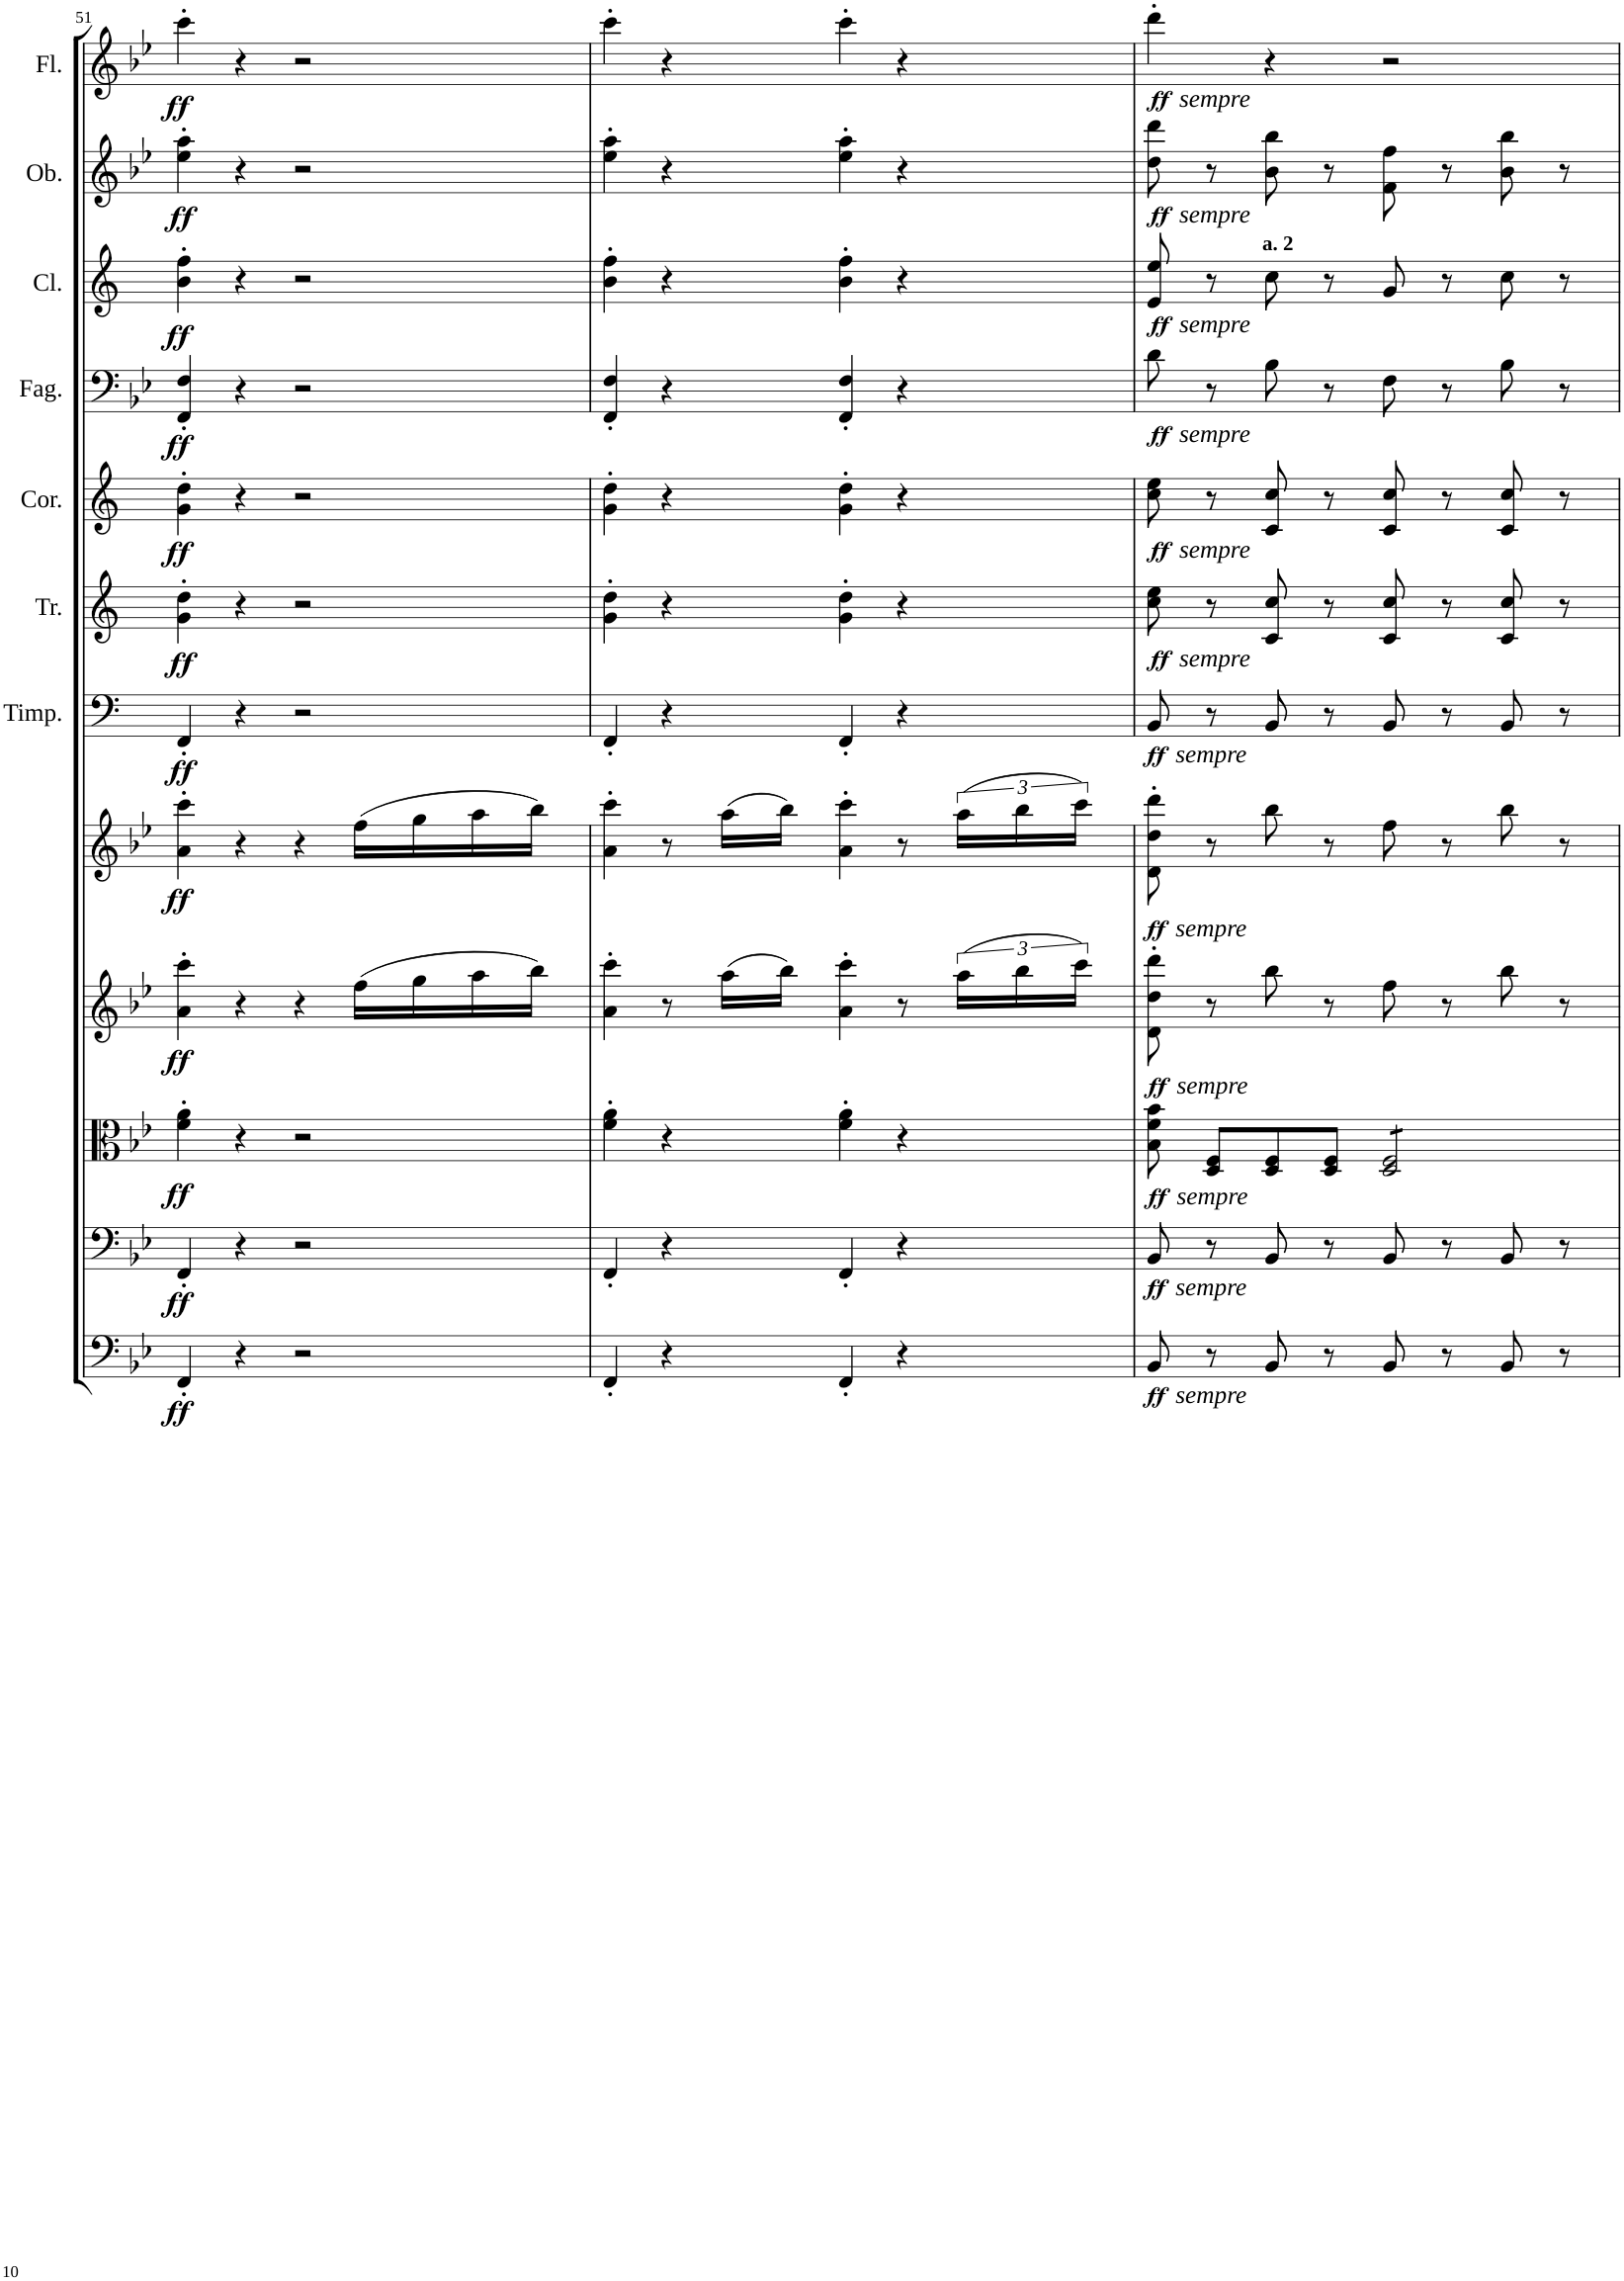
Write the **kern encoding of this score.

**kern	**dynam	**kern	**dynam	**kern	**dynam	**kern	**dynam	**kern	**dynam	**kern	**dynam	**kern	**dynam	**kern	**dynam	**kern	**dynam	**kern	**dynam	**kern	**dynam	**kern	**dynam
*part12	*part12	*part11	*part11	*part10	*part10	*part9	*part9	*part8	*part8	*part7	*part7	*part6	*part6	*part5	*part5	*part4	*part4	*part3	*part3	*part2	*part2	*part1	*part1
*staff12	*staff12	*staff11	*staff11	*staff10	*staff10	*staff9	*staff9	*staff8	*staff8	*staff7	*staff7	*staff6	*staff6	*staff5	*staff5	*staff4	*staff4	*staff3	*staff3	*staff2	*staff2	*staff1	*staff1
*I"Contrabasso	*	*I"Violoncello	*	*I"Viola	*	*I"Violino II	*	*I"Violino I	*	*I"Timpani in B-F	*	*I"Trombe in B	*	*I"Corni in B	*	*I"Fagotti	*	*I"Clarinetti in B	*	*I"Oboi	*	*I"Flauto	*
*	*	*	*	*	*	*	*	*	*	*I'Timp.	*	*I'Tr.	*	*I'Cor.	*	*I'Fag.	*	*I'Cl.	*	*I'Ob.	*	*I'Fl.	*
!!LO:PB:g=z
*clefF4	*	*clefF4	*	*clefC3	*	*clefG2	*	*clefG2	*	*clefF4	*	*clefG2	*	*clefG2	*	*clefF4	*	*clefG2	*	*clefG2	*	*clefG2	*
*Trd7c12	*	*	*	*	*	*	*	*	*	*	*	*Trd1c2	*	*Trd8c14	*	*	*	*Trd1c2	*	*	*	*	*
*k[b-e-]	*	*k[b-e-]	*	*k[b-e-]	*	*k[b-e-]	*	*k[b-e-]	*	*k[b-e-]	*	*k[]	*	*k[]	*	*k[b-e-]	*	*k[]	*	*k[b-e-]	*	*k[b-e-]	*
*M2/2	*	*M2/2	*	*M2/2	*	*M2/2	*	*M2/2	*	*M2/2	*	*M2/2	*	*M2/2	*	*M2/2	*	*M2/2	*	*M2/2	*	*M2/2	*
*met(c|)	*	*met(c|)	*	*met(c|)	*	*met(c|)	*	*met(c|)	*	*met(c|)	*	*met(c|)	*	*met(c|)	*	*met(c|)	*	*met(c|)	*	*met(c|)	*	*met(c|)	*
=51	=51	=51	=51	=51	=51	=51	=51	=51	=51	=51	=51	=51	=51	=51	=51	=51	=51	=51	=51	=51	=51	=51	=51
!	!LO:DY:b	!	!LO:DY:b	!	!LO:DY:b	!	!LO:DY:b	!	!LO:DY:b	!	!LO:DY:b	!	!LO:DY:b	!	!LO:DY:b	!	!LO:DY:b	!	!LO:DY:b	!	!LO:DY:b	!	!LO:DY:b
4FF'/	ff	4FF'/	ff	4f\' 4a\'	ff	4a\' 4ccc\'	ff	4a\' 4ccc\'	ff	4FF'/	ff	4g\' 4dd\'	ff	4g\' 4dd\'	ff	4FF/' 4F/'	ff	4b\' 4ff\'	ff	4ee-\' 4aa\'	ff	4ccc'\	ff
4r	.	4r	.	4r	.	4r	.	4r	.	4r	.	4r	.	4r	.	4r	.	4r	.	4r	.	4r	.
2r	.	2r	.	2r	.	4r	.	4r	.	2r	.	2r	.	2r	.	2r	.	2r	.	2r	.	2r	.
.	.	.	.	.	.	(16ff\LL	.	(16ff\LL	.	.	.	.	.	.	.	.	.	.	.	.	.	.	.
.	.	.	.	.	.	16gg\	.	16gg\	.	.	.	.	.	.	.	.	.	.	.	.	.	.	.
.	.	.	.	.	.	16aa\	.	16aa\	.	.	.	.	.	.	.	.	.	.	.	.	.	.	.
.	.	.	.	.	.	16bb-\JJ)	.	16bb-\JJ)	.	.	.	.	.	.	.	.	.	.	.	.	.	.	.
=52	=52	=52	=52	=52	=52	=52	=52	=52	=52	=52	=52	=52	=52	=52	=52	=52	=52	=52	=52	=52	=52	=52	=52
4FF'/	.	4FF'/	.	4f\' 4a\'	.	4a\' 4ccc\'	.	4a\' 4ccc\'	.	4FF'/	.	4g\' 4dd\'	.	4g\' 4dd\'	.	4FF/' 4F/'	.	4b\' 4ff\'	.	4ee-\' 4aa\'	.	4ccc'\	.
4r	.	4r	.	4r	.	8r	.	8r	.	4r	.	4r	.	4r	.	4r	.	4r	.	4r	.	4r	.
.	.	.	.	.	.	(16aa\LL	.	(16aa\LL	.	.	.	.	.	.	.	.	.	.	.	.	.	.	.
.	.	.	.	.	.	16bb-\JJ)	.	16bb-\JJ)	.	.	.	.	.	.	.	.	.	.	.	.	.	.	.
4FF'/	.	4FF'/	.	4f\' 4a\'	.	4a\' 4ccc\'	.	4a\' 4ccc\'	.	4FF'/	.	4g\' 4dd\'	.	4g\' 4dd\'	.	4FF/' 4F/'	.	4b\' 4ff\'	.	4ee-\' 4aa\'	.	4ccc'\	.
4r	.	4r	.	4r	.	8r	.	8r	.	4r	.	4r	.	4r	.	4r	.	4r	.	4r	.	4r	.
.	.	.	.	.	.	(24aa\LL	.	(24aa\LL	.	.	.	.	.	.	.	.	.	.	.	.	.	.	.
.	.	.	.	.	.	24bb-\	.	24bb-\	.	.	.	.	.	.	.	.	.	.	.	.	.	.	.
.	.	.	.	.	.	24ccc\JJ)	.	24ccc\JJ)	.	.	.	.	.	.	.	.	.	.	.	.	.	.	.
=53	=53	=53	=53	=53	=53	=53	=53	=53	=53	=53	=53	=53	=53	=53	=53	=53	=53	=53	=53	=53	=53	=53	=53
!	!	!	!	!	!	!	!	!	!	!	!	!	!	!	!	!	!	!	!	!	!	!LO:TX:b:t=sempre	!
!	!	!	!	!	!	!	!	!	!	!	!	!	!	!	!	!	!	!	!	!LO:TX:b:t=sempre	!	!	!
!	!	!	!	!	!	!	!	!	!	!	!	!	!	!	!	!	!	!LO:TX:b:t=sempre	!	!	!	!	!
!	!	!	!	!	!	!	!	!	!	!	!	!	!	!	!	!LO:TX:b:t=sempre	!	!	!	!	!	!	!
!	!	!	!	!	!	!	!	!	!	!	!	!	!	!LO:TX:b:t=sempre	!	!	!	!	!	!	!	!	!
!	!	!	!	!	!	!	!	!	!	!	!	!LO:TX:b:t=sempre	!	!	!	!	!	!	!	!	!	!	!
!	!	!	!	!	!	!	!	!	!	!LO:TX:b:t=sempre	!	!	!	!	!	!	!	!	!	!	!	!	!
!	!	!	!	!	!	!	!	!LO:TX:b:t=sempre	!	!	!	!	!	!	!	!	!	!	!	!	!	!	!
!	!	!	!	!	!	!LO:TX:b:t=sempre	!	!	!	!	!	!	!	!	!	!	!	!	!	!	!	!	!
!	!	!	!	!LO:TX:b:t=sempre	!	!	!	!	!	!	!	!	!	!	!	!	!	!	!	!	!	!	!
!	!	!LO:TX:b:t=sempre	!	!	!	!	!	!	!	!	!	!	!	!	!	!	!	!	!	!	!	!	!
!LO:TX:b:t=sempre	!	!	!	!	!	!	!	!	!	!	!	!	!	!	!	!	!	!	!	!	!	!	!
8BB-/	.	8BB-/	.	8B-\ 8f\ 8b-\	.	8d\' 8dd\' 8ddd\'	.	8d\' 8dd\' 8ddd\'	.	8BB-/	.	8cc\ 8ee\	.	8cc\ 8ee\	.	8d\	.	8e/ 8ee/	.	8dd\ 8ddd\	.	4ddd'\	.
8r	.	8r	.	8D/ 8F/L	.	8r	.	8r	.	8r	.	8r	.	8r	.	8r	.	8r	.	8r	.	.	.
!	!	!	!	!	!	!	!	!	!	!	!	!	!	!	!	!	!	!LO:TX:a:B:t=a. 2	!	!	!	!	!
8BB-/	.	8BB-/	.	8D/ 8F/	.	8bb-\	.	8bb-\	.	8BB-/	.	8c/ 8cc/	.	8c/ 8cc/	.	8B-\	.	8cc\	.	8b-\ 8bb-\	.	4r	.
8r	.	8r	.	8D/ 8F/J	.	8r	.	8r	.	8r	.	8r	.	8r	.	8r	.	8r	.	8r	.	.	.
*	*	*	*	*tremolo	*	*	*	*	*	*	*	*	*	*	*	*	*	*	*	*	*	*	*
8BB-/	.	8BB-/	.	8D/ 8F/L	.	8ff\	.	8ff\	.	8BB-/	.	8c/ 8cc/	.	8c/ 8cc/	.	8F\	.	8g/	.	8f\ 8ff\	.	2r	.
8r	.	8r	.	8D/ 8F/	.	8r	.	8r	.	8r	.	8r	.	8r	.	8r	.	8r	.	8r	.	.	.
8BB-/	.	8BB-/	.	8D/ 8F/	.	8bb-\	.	8bb-\	.	8BB-/	.	8c/ 8cc/	.	8c/ 8cc/	.	8B-\	.	8cc\	.	8b-\ 8bb-\	.	.	.
8r	.	8r	.	8D/ 8F/J	.	8r	.	8r	.	8r	.	8r	.	8r	.	8r	.	8r	.	8r	.	.	.
*	*	*	*	*Xtremolo	*	*	*	*	*	*	*	*	*	*	*	*	*	*	*	*	*	*	*
=	=	=	=	=	=	=	=	=	=	=	=	=	=	=	=	=	=	=	=	=	=	=	=
*-	*-	*-	*-	*-	*-	*-	*-	*-	*-	*-	*-	*-	*-	*-	*-	*-	*-	*-	*-	*-	*-	*-	*-
